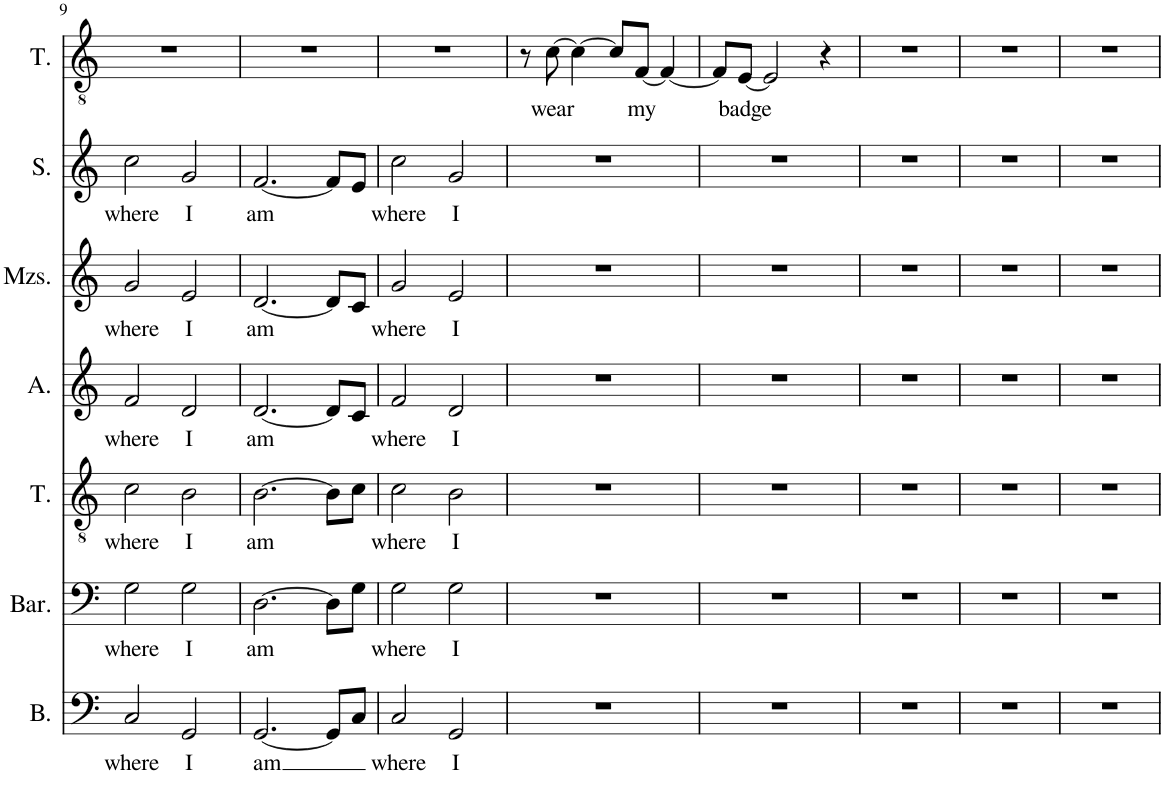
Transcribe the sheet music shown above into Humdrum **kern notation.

**kern	**text	**kern	**text	**kern	**text	**kern	**text	**kern	**text	**kern	**text	**kern	**text
*part7	*part7	*part6	*part6	*part5	*part5	*part4	*part4	*part3	*part3	*part2	*part2	*part1	*part1
*staff7	*staff7	*staff6	*staff6	*staff5	*staff5	*staff4	*staff4	*staff3	*staff3	*staff2	*staff2	*staff1	*staff1
*I"Bass	*	*I"Baritone	*	*I"Tenor	*	*I"Alto	*	*I"Mezzo-soprano	*	*I"Soprano	*	*I"Tenor	*
*I'B.	*	*I'Bar.	*	*I'T.	*	*I'A.	*	*I'Mzs.	*	*I'S.	*	*I'T.	*
!!LO:PB:g=z
*clefF4	*	*clefF4	*	*clefGv2	*	*clefG2	*	*clefG2	*	*clefG2	*	*clefGv2	*
*k[]	*	*k[]	*	*k[]	*	*k[]	*	*k[]	*	*k[]	*	*k[]	*
*M4/4	*	*M4/4	*	*M4/4	*	*M4/4	*	*M4/4	*	*M4/4	*	*M4/4	*
=9	=9	=9	=9	=9	=9	=9	=9	=9	=9	=9	=9	=9	=9
!	!LO:LY:b	!	!LO:LY:b	!	!LO:LY:b	!	!LO:LY:b	!	!LO:LY:b	!	!LO:LY:b	!	!
2C/	where	2G\	where	2c\	where	2f/	where	2g/	where	2cc\	where	1r	.
!	!LO:LY:b	!	!LO:LY:b	!	!LO:LY:b	!	!LO:LY:b	!	!LO:LY:b	!	!LO:LY:b	!	!
2GG/	I	2G\	I	2B\	I	2d/	I	2e/	I	2g/	I	.	.
=10	=10	=10	=10	=10	=10	=10	=10	=10	=10	=10	=10	=10	=10
!	!LO:LY:b	!	!LO:LY:b	!	!LO:LY:b	!	!LO:LY:b	!	!LO:LY:b	!	!LO:LY:b	!	!
[2.GG/	am	[2.D\	am	[2.B\	am	[2.d/	am	[2.d/	am	[2.f/	am	1r	.
8GG/L]	.	8D\L]	.	8B\L]	.	8d/L]	.	8d/L]	.	8f/L]	.	.	.
8C/J	.	8G\J	.	8c\J	.	8c/J	.	8c/J	.	8e/J	.	.	.
=11	=11	=11	=11	=11	=11	=11	=11	=11	=11	=11	=11	=11	=11
!	!LO:LY:b	!	!LO:LY:b	!	!LO:LY:b	!	!LO:LY:b	!	!LO:LY:b	!	!LO:LY:b	!	!
2C/	where	2G\	where	2c\	where	2f/	where	2g/	where	2cc\	where	1r	.
!	!LO:LY:b	!	!LO:LY:b	!	!LO:LY:b	!	!LO:LY:b	!	!LO:LY:b	!	!LO:LY:b	!	!
2GG/	I	2G\	I	2B\	I	2d/	I	2e/	I	2g/	I	.	.
=12	=12	=12	=12	=12	=12	=12	=12	=12	=12	=12	=12	=12	=12
1r	.	1r	.	1r	.	1r	.	1r	.	1r	.	8r	.
!	!	!	!	!	!	!	!	!	!	!	!	!	!LO:LY:b
.	.	.	.	.	.	.	.	.	.	.	.	[8c\	wear
.	.	.	.	.	.	.	.	.	.	.	.	4c\_	.
.	.	.	.	.	.	.	.	.	.	.	.	8c/L]	.
!	!	!	!	!	!	!	!	!	!	!	!	!	!LO:LY:b
.	.	.	.	.	.	.	.	.	.	.	.	[8F/J	my
.	.	.	.	.	.	.	.	.	.	.	.	4F/_	.
=13	=13	=13	=13	=13	=13	=13	=13	=13	=13	=13	=13	=13	=13
1r	.	1r	.	1r	.	1r	.	1r	.	1r	.	8F/L]	.
!	!	!	!	!	!	!	!	!	!	!	!	!	!LO:LY:b
.	.	.	.	.	.	.	.	.	.	.	.	[8E/J	badge
.	.	.	.	.	.	.	.	.	.	.	.	2E/]	.
.	.	.	.	.	.	.	.	.	.	.	.	4r	.
=14	=14	=14	=14	=14	=14	=14	=14	=14	=14	=14	=14	=14	=14
1r	.	1r	.	1r	.	1r	.	1r	.	1r	.	1r	.
=15	=15	=15	=15	=15	=15	=15	=15	=15	=15	=15	=15	=15	=15
1r	.	1r	.	1r	.	1r	.	1r	.	1r	.	1r	.
=16	=16	=16	=16	=16	=16	=16	=16	=16	=16	=16	=16	=16	=16
1r	.	1r	.	1r	.	1r	.	1r	.	1r	.	1r	.
=	=	=	=	=	=	=	=	=	=	=	=	=	=
*-	*-	*-	*-	*-	*-	*-	*-	*-	*-	*-	*-	*-	*-
